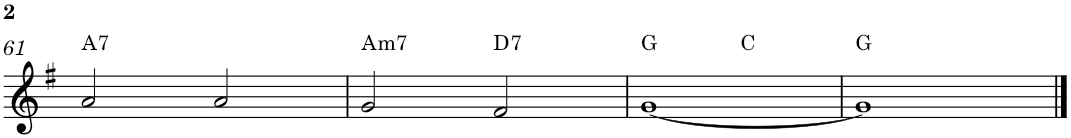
**kern	**harte
*part1	*part1
*staff1	*
*I"P1	*
!!LO:PB:g=z
*clefG2	*
*k[f#]	*
*G:	*
*M4/4	*
=61	=61
!	!LO:H:kt=7
2a/	A:7
2a/	.
=62	=62
!	!LO:H:kt=m7
2g/	A:min7
!	!LO:H:kt=7
2f#/	D:7
=63	=63
*^	*
[1g	2ryy	G:maj
.	2ryy	C:maj
*v	*v	*
=64	=64
1g]	G:maj
==	==
*-	*-
